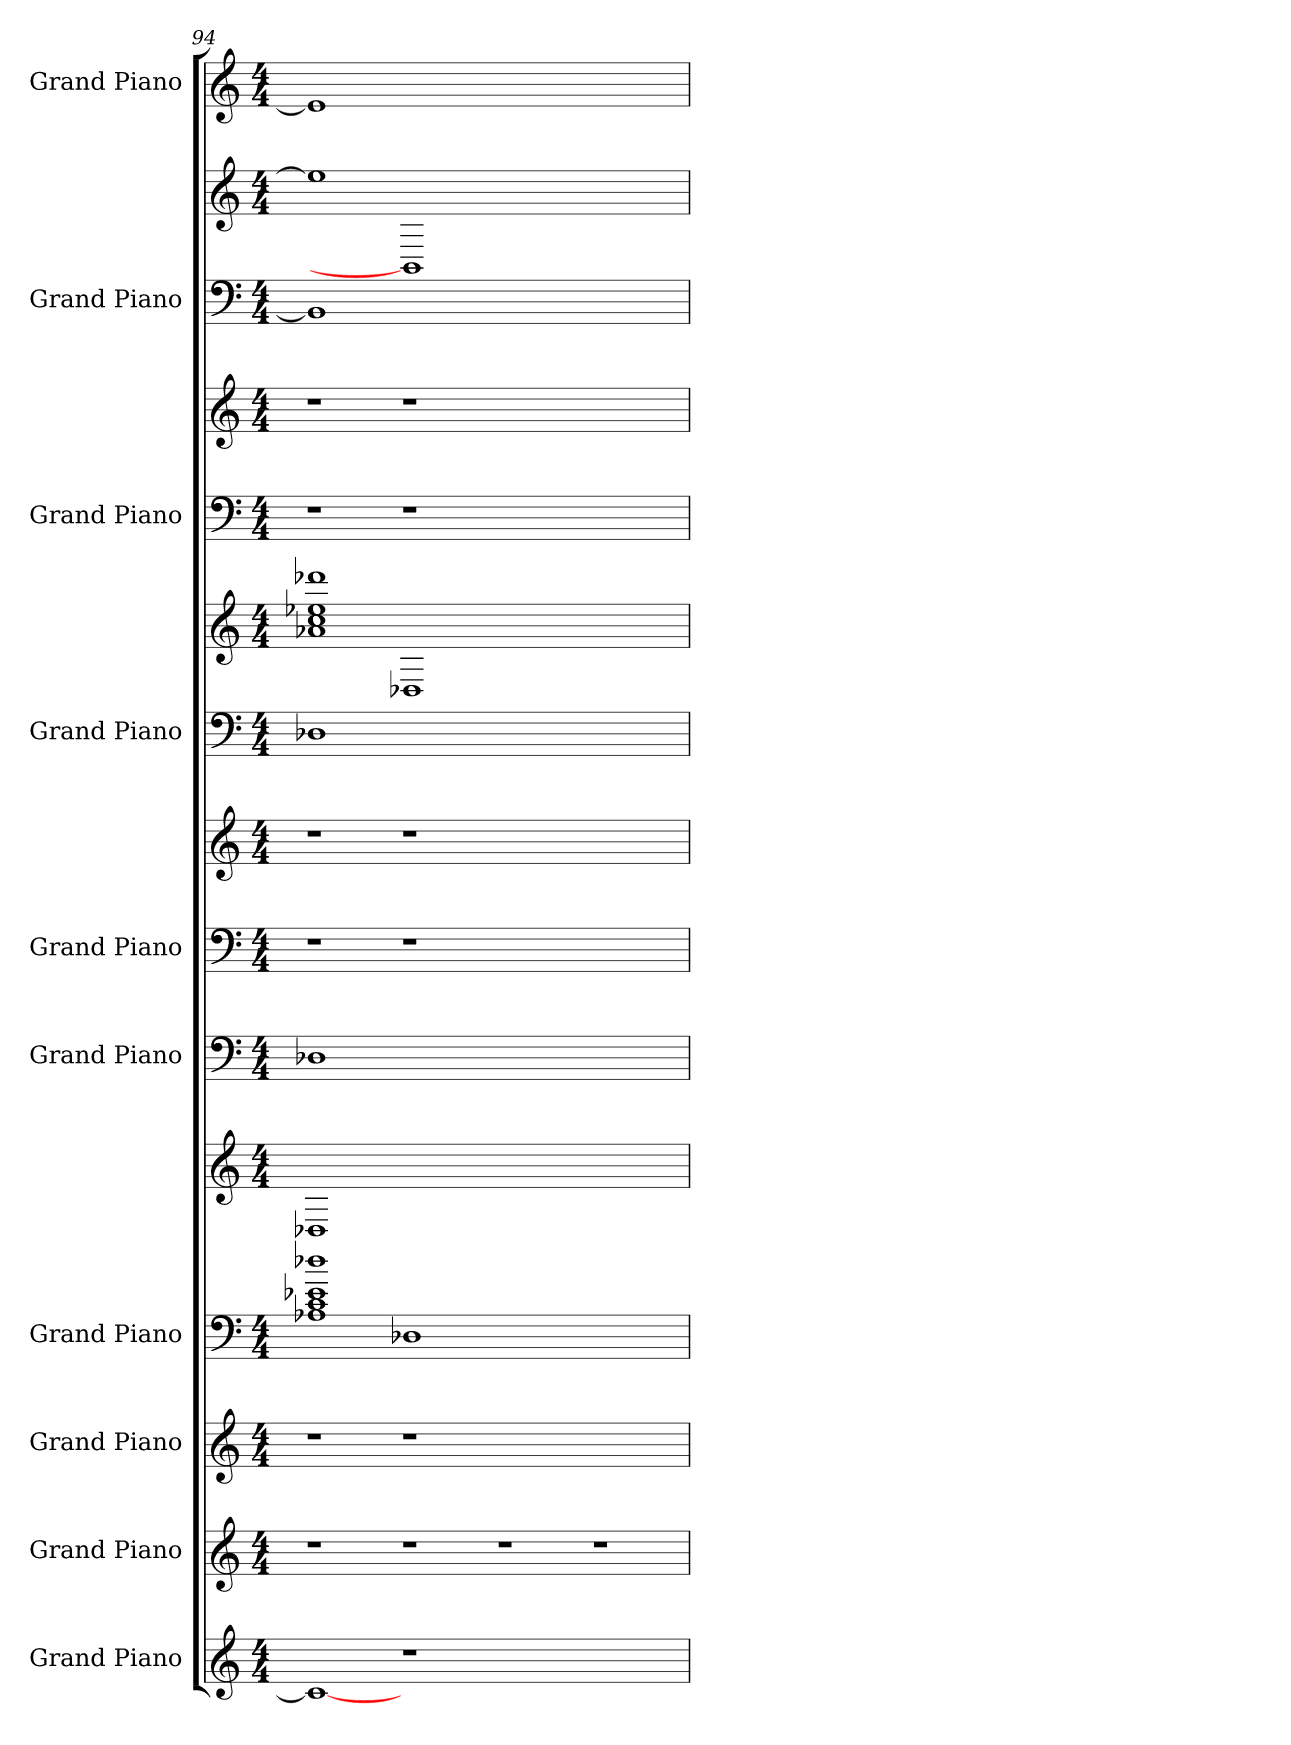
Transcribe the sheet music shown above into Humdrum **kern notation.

**kern	**kern	**kern	**kern	**kern	**kern	**kern	**kern	**kern	**kern	**kern	**kern	**kern	**kern	**kern
*part10	*part9	*part8	*part7	*part7	*part6	*part5	*part5	*part4	*part4	*part3	*part3	*part2	*part2	*part1
*staff15	*staff14	*staff13	*staff12	*staff11	*staff10	*staff9	*staff8	*staff7	*staff6	*staff5	*staff4	*staff3	*staff2	*staff1
*I"Grand Piano	*I"Grand Piano	*I"Grand Piano	*I"Grand Piano	*	*I"Grand Piano	*I"Grand Piano	*	*I"Grand Piano	*	*I"Grand Piano	*	*I"Grand Piano	*	*I"Grand Piano
*clefG2	*clefG2	*clefG2	*clefF4	*clefG2	*clefF4	*clefF4	*clefG2	*clefF4	*clefG2	*clefF4	*clefG2	*clefF4	*clefG2	*clefG2
*k[]	*k[]	*k[]	*k[]	*k[]	*k[]	*k[]	*k[]	*k[]	*k[]	*k[]	*k[]	*k[]	*k[]	*k[]
*C:	*C:	*C:	*C:	*C:	*C:	*C:	*C:	*C:	*C:	*C:	*C:	*C:	*C:	*C:
*M4/4	*M4/4	*M4/4	*M4/4	*M4/4	*M4/4	*M4/4	*M4/4	*M4/4	*M4/4	*M4/4	*M4/4	*M4/4	*M4/4	*M4/4
=94	=94	=94	=94	=94	=94	=94	=94	=94	=94	=94	=94	=94	=94	=94
1c_	1r	1r	1A-X 1c 1e-X 1dd-X	1D-X	1D-X	1r	1r	1D-X	1a-X 1cc 1ee-X 1ddd-X	1r	1r	1BB-]	1ee-]	1e-]
1r	1r	1r	1D-X	0.ryy	0.ryy	1r	1r	0.ryy	1D-X	1r	1r	0.ryy	1BB-]	0.ryy
0ryy	1r	0ryy	0ryy	.	.	0ryy	0ryy	.	0ryy	0ryy	0ryy	.	0ryy	.
.	1r	.	.	.	.	.	.	.	.	.	.	.	.	.
=	=	=	=	=	=	=	=	=	=	=	=	=	=	=
*-	*-	*-	*-	*-	*-	*-	*-	*-	*-	*-	*-	*-	*-	*-
